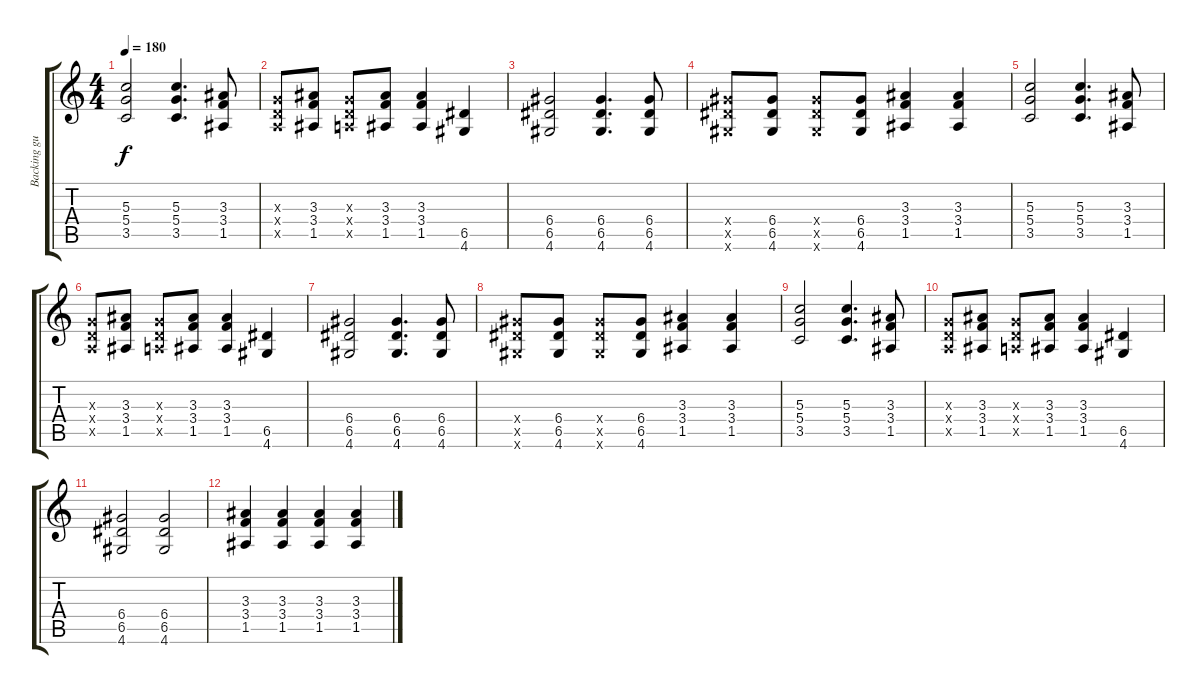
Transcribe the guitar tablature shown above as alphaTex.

\track ("Backing guitar" "Backing gu") {instrument distortionguitar}
\staff {score tabs}
\tuning (E4 B3 G3 D3 A2 E2) {hide}
\ts (4 4)
\tempo 180
\clef g2
\ks c
(5.3 5.4 3.5).2{dy f} (5.3 5.4 3.5).4{d} (3.3 3.4 1.5).8 |
(0.3{x} 0.4{x} 0.5{x}).8 (3.3 3.4 1.5).8 (0.3{x} 0.4{x} 0.5{x}).8 (3.3 3.4 1.5).8 (3.3 3.4 1.5).4 (6.5 4.6).4 |
(6.4 6.5 4.6).2 (6.4 6.5 4.6).4{d} (6.4 6.5 4.6).8 |
(6.4{x} 6.5{x} 4.6{x}).8 (6.4 6.5 4.6).8 (6.4{x} 6.5{x} 4.6{x}).8 (6.4 6.5 4.6).8 (3.3 3.4 1.5).4 (3.3 3.4 1.5).4 |
(5.3 5.4 3.5).2 (5.3 5.4 3.5).4{d} (3.3 3.4 1.5).8 |
(0.3{x} 0.4{x} 0.5{x}).8 (3.3 3.4 1.5).8 (0.3{x} 0.4{x} 0.5{x}).8 (3.3 3.4 1.5).8 (3.3 3.4 1.5).4 (6.5 4.6).4 |
(6.4 6.5 4.6).2 (6.4 6.5 4.6).4{d} (6.4 6.5 4.6).8 |
(6.4{x} 6.5{x} 4.6{x}).8 (6.4 6.5 4.6).8 (6.4{x} 6.5{x} 4.6{x}).8 (6.4 6.5 4.6).8 (3.3 3.4 1.5).4 (3.3 3.4 1.5).4 |
(5.3 5.4 3.5).2 (5.3 5.4 3.5).4{d} (3.3 3.4 1.5).8 |
(0.3{x} 0.4{x} 0.5{x}).8 (3.3 3.4 1.5).8 (0.3{x} 0.4{x} 0.5{x}).8 (3.3 3.4 1.5).8 (3.3 3.4 1.5).4 (6.5 4.6).4 |
(6.4 6.5 4.6).2 (6.4 6.5 4.6).2 |
(3.3 3.4 1.5).4 (3.3 3.4 1.5).4 (3.3 3.4 1.5).4 (3.3 3.4 1.5).4
